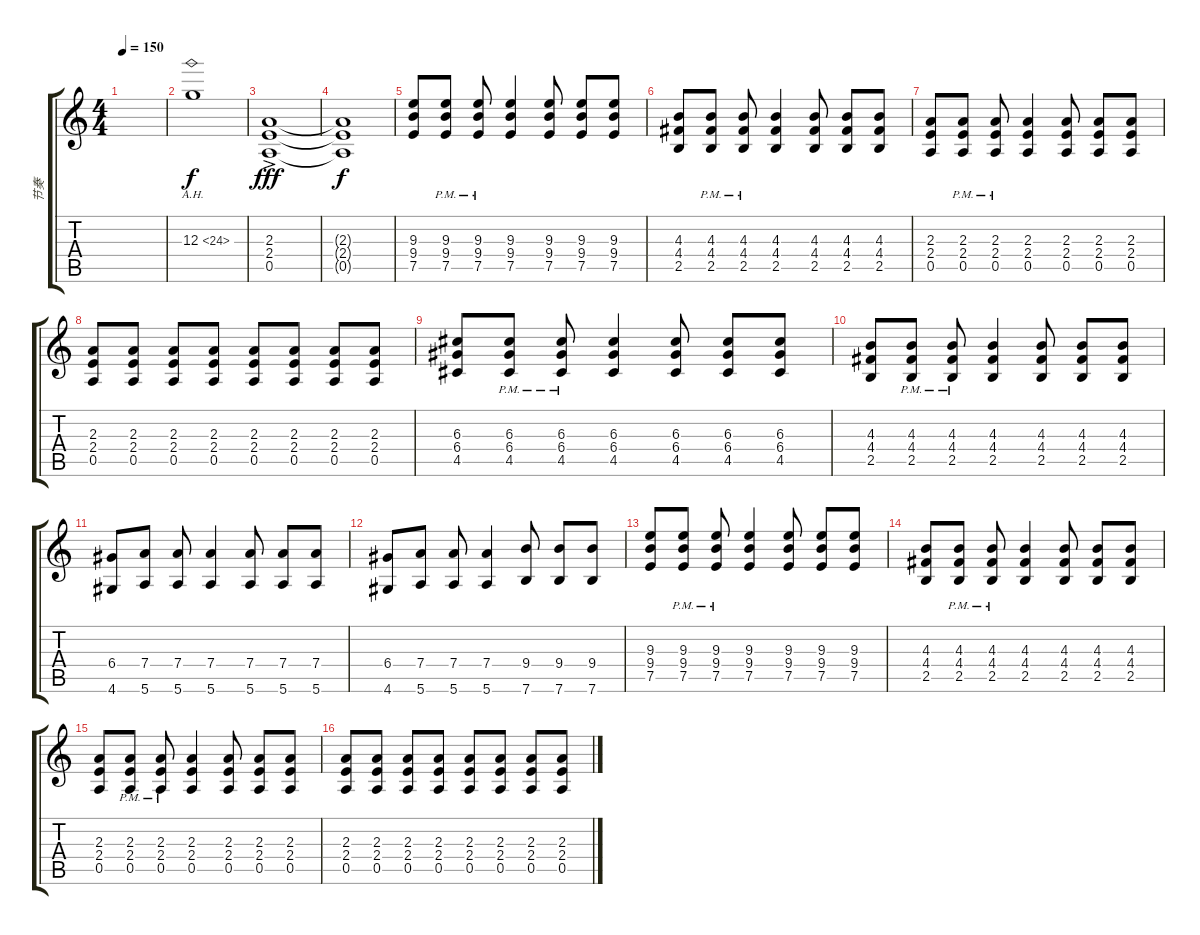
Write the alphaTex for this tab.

\track ("节奏" "节奏") {instrument overdrivenguitar}
\staff {score tabs}
\tuning (E4 B3 G3 D3 A2 E2) {hide}
\ts (4 4)
\tempo 150
\clef g2
\ks c
|
12.3{ah 12}.1{volume 13} |
(2.3{ac} 2.4{ac} 0.5{ac}).1{dy fff} |
(2.3{t} 2.4{t} 0.5{t}).1{dy f} |
(9.3 9.4 7.5).8{volume 9} (9.3{pm} 9.4{pm} 7.5{pm}).8 (9.3{pm} 9.4{pm} 7.5{pm}).8 (9.3 9.4 7.5).4 (9.3 9.4 7.5).8 (9.3 9.4 7.5).8 (9.3 9.4 7.5).8 |
(4.3 4.4 2.5).8 (4.3{pm} 4.4{pm} 2.5{pm}).8 (4.3{pm} 4.4{pm} 2.5{pm}).8 (4.3 4.4 2.5).4 (4.3 4.4 2.5).8 (4.3 4.4 2.5).8 (4.3 4.4 2.5).8 |
(2.3 2.4 0.5).8 (2.3{pm} 2.4{pm} 0.5{pm}).8 (2.3{pm} 2.4{pm} 0.5{pm}).8 (2.3 2.4 0.5).4 (2.3 2.4 0.5).8 (2.3 2.4 0.5).8 (2.3 2.4 0.5).8 |
(2.3 2.4 0.5).8 (2.3 2.4 0.5).8 (2.3 2.4 0.5).8 (2.3 2.4 0.5).8 (2.3 2.4 0.5).8 (2.3 2.4 0.5).8 (2.3 2.4 0.5).8 (2.3 2.4 0.5).8 |
(6.3 6.4 4.5).8 (6.3{pm} 6.4{pm} 4.5{pm}).8 (6.3{pm} 6.4{pm} 4.5{pm}).8 (6.3 6.4 4.5).4 (6.3 6.4 4.5).8 (6.3 6.4 4.5).8 (6.3 6.4 4.5).8 |
(4.3 4.4 2.5).8 (4.3{pm} 4.4{pm} 2.5{pm}).8 (4.3{pm} 4.4{pm} 2.5{pm}).8 (4.3 4.4 2.5).4 (4.3 4.4 2.5).8 (4.3 4.4 2.5).8 (4.3 4.4 2.5).8 |
(6.4 4.6).8 (7.4 5.6).8 (7.4 5.6).8 (7.4 5.6).4 (7.4 5.6).8 (7.4 5.6).8 (7.4 5.6).8 |
(6.4 4.6).8 (7.4 5.6).8 (7.4 5.6).8 (7.4 5.6).4 (9.4 7.6).8 (9.4 7.6).8 (9.4 7.6).8 |
(9.3 9.4 7.5).8 (9.3{pm} 9.4{pm} 7.5{pm}).8 (9.3{pm} 9.4{pm} 7.5{pm}).8 (9.3 9.4 7.5).4 (9.3 9.4 7.5).8 (9.3 9.4 7.5).8 (9.3 9.4 7.5).8 |
(4.3 4.4 2.5).8 (4.3{pm} 4.4{pm} 2.5{pm}).8 (4.3{pm} 4.4{pm} 2.5{pm}).8 (4.3 4.4 2.5).4 (4.3 4.4 2.5).8 (4.3 4.4 2.5).8 (4.3 4.4 2.5).8 |
(2.3 2.4 0.5).8 (2.3{pm} 2.4{pm} 0.5{pm}).8 (2.3{pm} 2.4{pm} 0.5{pm}).8 (2.3 2.4 0.5).4 (2.3 2.4 0.5).8 (2.3 2.4 0.5).8 (2.3 2.4 0.5).8 |
(2.3 2.4 0.5).8 (2.3 2.4 0.5).8 (2.3 2.4 0.5).8 (2.3 2.4 0.5).8 (2.3 2.4 0.5).8 (2.3 2.4 0.5).8 (2.3 2.4 0.5).8 (2.3 2.4 0.5).8
